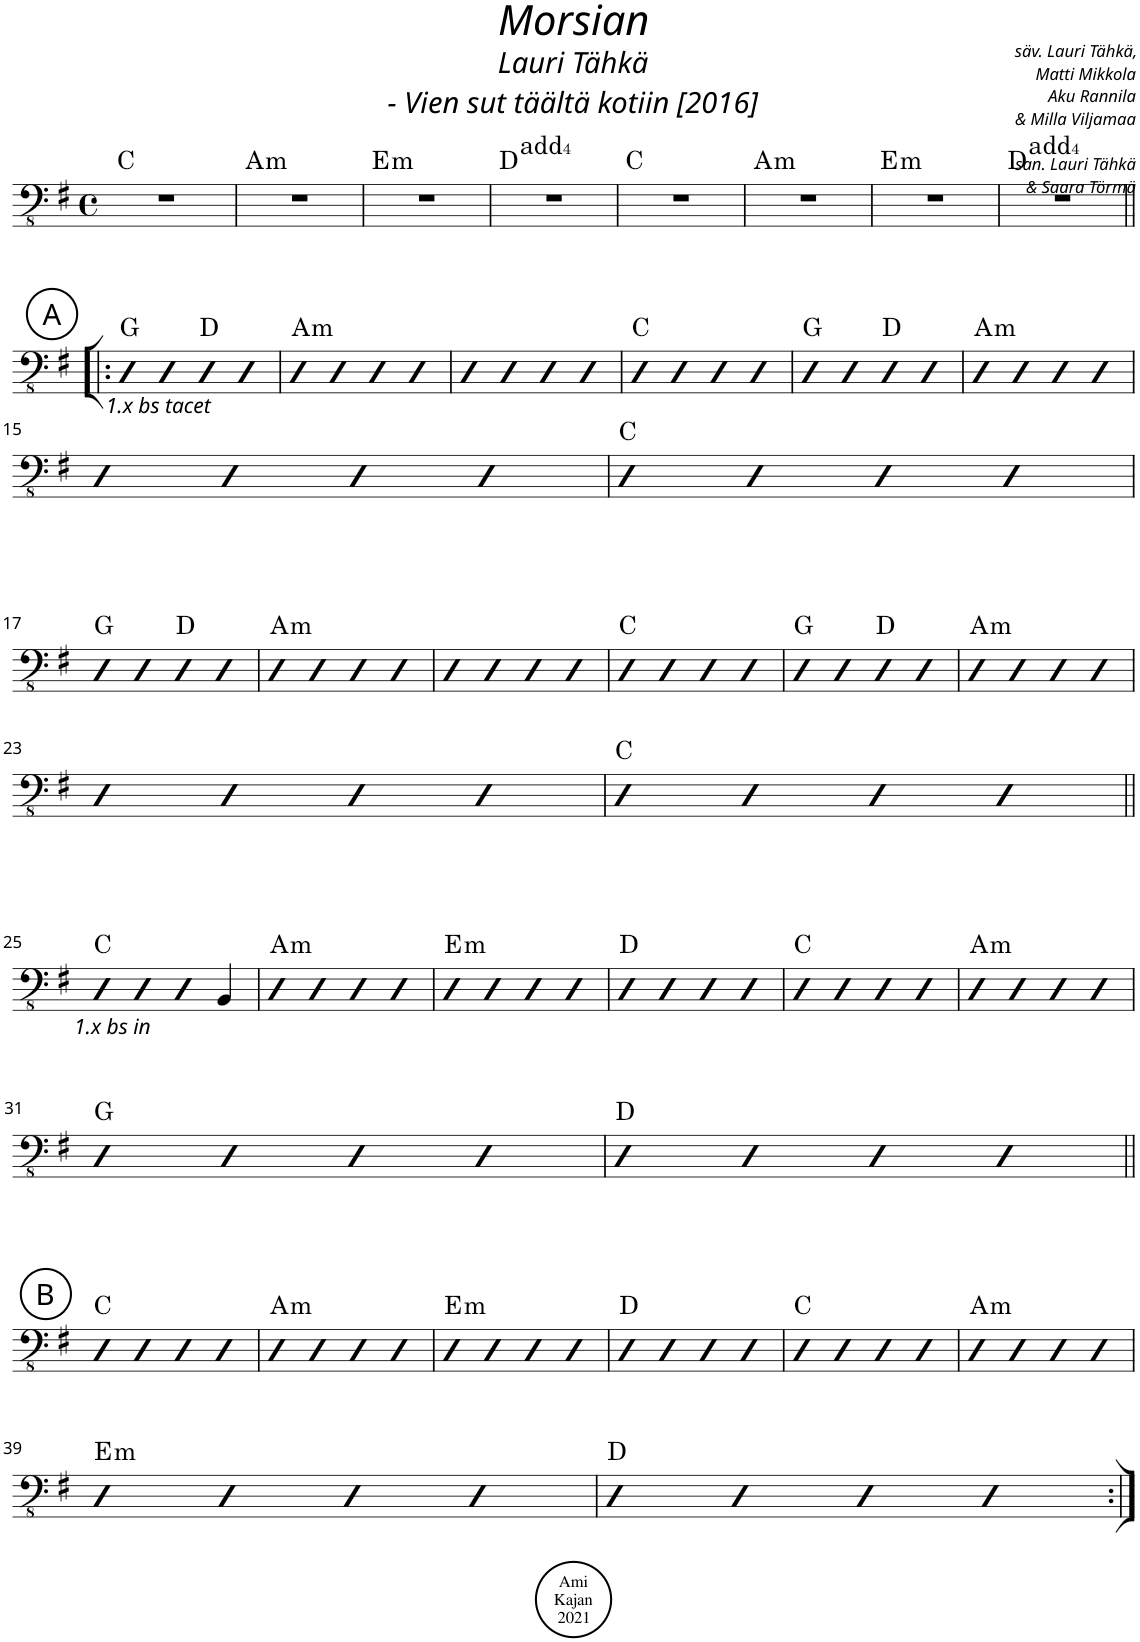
**kern	**harte
*part1	*part1
*staff1	*
*I"Acoustic Bass	*
*I'Bass	*
*clefFv4	*
*k[f#]	*
*M4/4	*
*met(c)	*
=1	=1
1r	C:maj
=2	=2
!	!LO:H:kt=m
1r	A:min
=3	=3
!	!LO:H:kt=m
1r	E:min
=4	=4
1r	D:maj(4)
=5	=5
1r	C:maj
=6	=6
!	!LO:H:kt=m
1r	A:min
=7	=7
!	!LO:H:kt=m
1r	E:min
=8	=8
1r	D:maj(4)
!!LO:LB:g=z
!!LO:REH:place=s1:a:cj:enc=circle:fs=14:t=A
=9!|:	=9!|:
!LO:TX:b:i:t=1.x bs tacet	!
4AAA	G:maj
4AAA	.
4AAA	D:maj
4AAA	.
=10	=10
!	!LO:H:kt=m
4AAA	A:min
4AAA	.
4AAA	.
4AAA	.
=11	=11
4AAA	.
4AAA	.
4AAA	.
4AAA	.
=12	=12
4AAA	C:maj
4AAA	.
4AAA	.
4AAA	.
=13	=13
4AAA	G:maj
4AAA	.
4AAA	D:maj
4AAA	.
=14	=14
!	!LO:H:kt=m
4AAA	A:min
4AAA	.
4AAA	.
4AAA	.
!!LO:LB:g=z
=15	=15
4AAA	.
4AAA	.
4AAA	.
4AAA	.
=16	=16
4AAA	C:maj
4AAA	.
4AAA	.
4AAA	.
!!LO:LB:g=z
=17	=17
4AAA	G:maj
4AAA	.
4AAA	D:maj
4AAA	.
=18	=18
!	!LO:H:kt=m
4AAA	A:min
4AAA	.
4AAA	.
4AAA	.
=19	=19
4AAA	.
4AAA	.
4AAA	.
4AAA	.
=20	=20
4AAA	C:maj
4AAA	.
4AAA	.
4AAA	.
=21	=21
4AAA	G:maj
4AAA	.
4AAA	D:maj
4AAA	.
=22	=22
!	!LO:H:kt=m
4AAA	A:min
4AAA	.
4AAA	.
4AAA	.
!!LO:LB:g=z
=23	=23
4AAA	.
4AAA	.
4AAA	.
4AAA	.
=24	=24
4AAA	C:maj
4AAA	.
4AAA	.
4AAA	.
!!LO:LB:g=z
=25||	=25||
!LO:TX:b:i:t=1.x bs in	!
4AAA	C:maj
4AAA	.
4AAA	.
4BBB/	.
=26	=26
!	!LO:H:kt=m
4AAA	A:min
4AAA	.
4AAA	.
4AAA	.
=27	=27
!	!LO:H:kt=m
4AAA	E:min
4AAA	.
4AAA	.
4AAA	.
=28	=28
4AAA	D:maj
4AAA	.
4AAA	.
4AAA	.
=29	=29
4AAA	C:maj
4AAA	.
4AAA	.
4AAA	.
=30	=30
!	!LO:H:kt=m
4AAA	A:min
4AAA	.
4AAA	.
4AAA	.
!!LO:LB:g=z
=31	=31
4AAA	G:maj
4AAA	.
4AAA	.
4AAA	.
=32	=32
4AAA	D:maj
4AAA	.
4AAA	.
4AAA	.
!!LO:LB:g=z
!!LO:REH:place=s1:a:cj:enc=circle:fs=14:t=B
=33||	=33||
4AAA	C:maj
4AAA	.
4AAA	.
4AAA	.
=34	=34
!	!LO:H:kt=m
4AAA	A:min
4AAA	.
4AAA	.
4AAA	.
=35	=35
!	!LO:H:kt=m
4AAA	E:min
4AAA	.
4AAA	.
4AAA	.
=36	=36
4AAA	D:maj
4AAA	.
4AAA	.
4AAA	.
=37	=37
4AAA	C:maj
4AAA	.
4AAA	.
4AAA	.
=38	=38
!	!LO:H:kt=m
4AAA	A:min
4AAA	.
4AAA	.
4AAA	.
!!LO:LB:g=z
=39	=39
!	!LO:H:kt=m
4AAA	E:min
4AAA	.
4AAA	.
4AAA	.
=40	=40
4AAA	D:maj
4AAA	.
4AAA	.
4AAA	.
=:|!	=:|!
*-	*-
